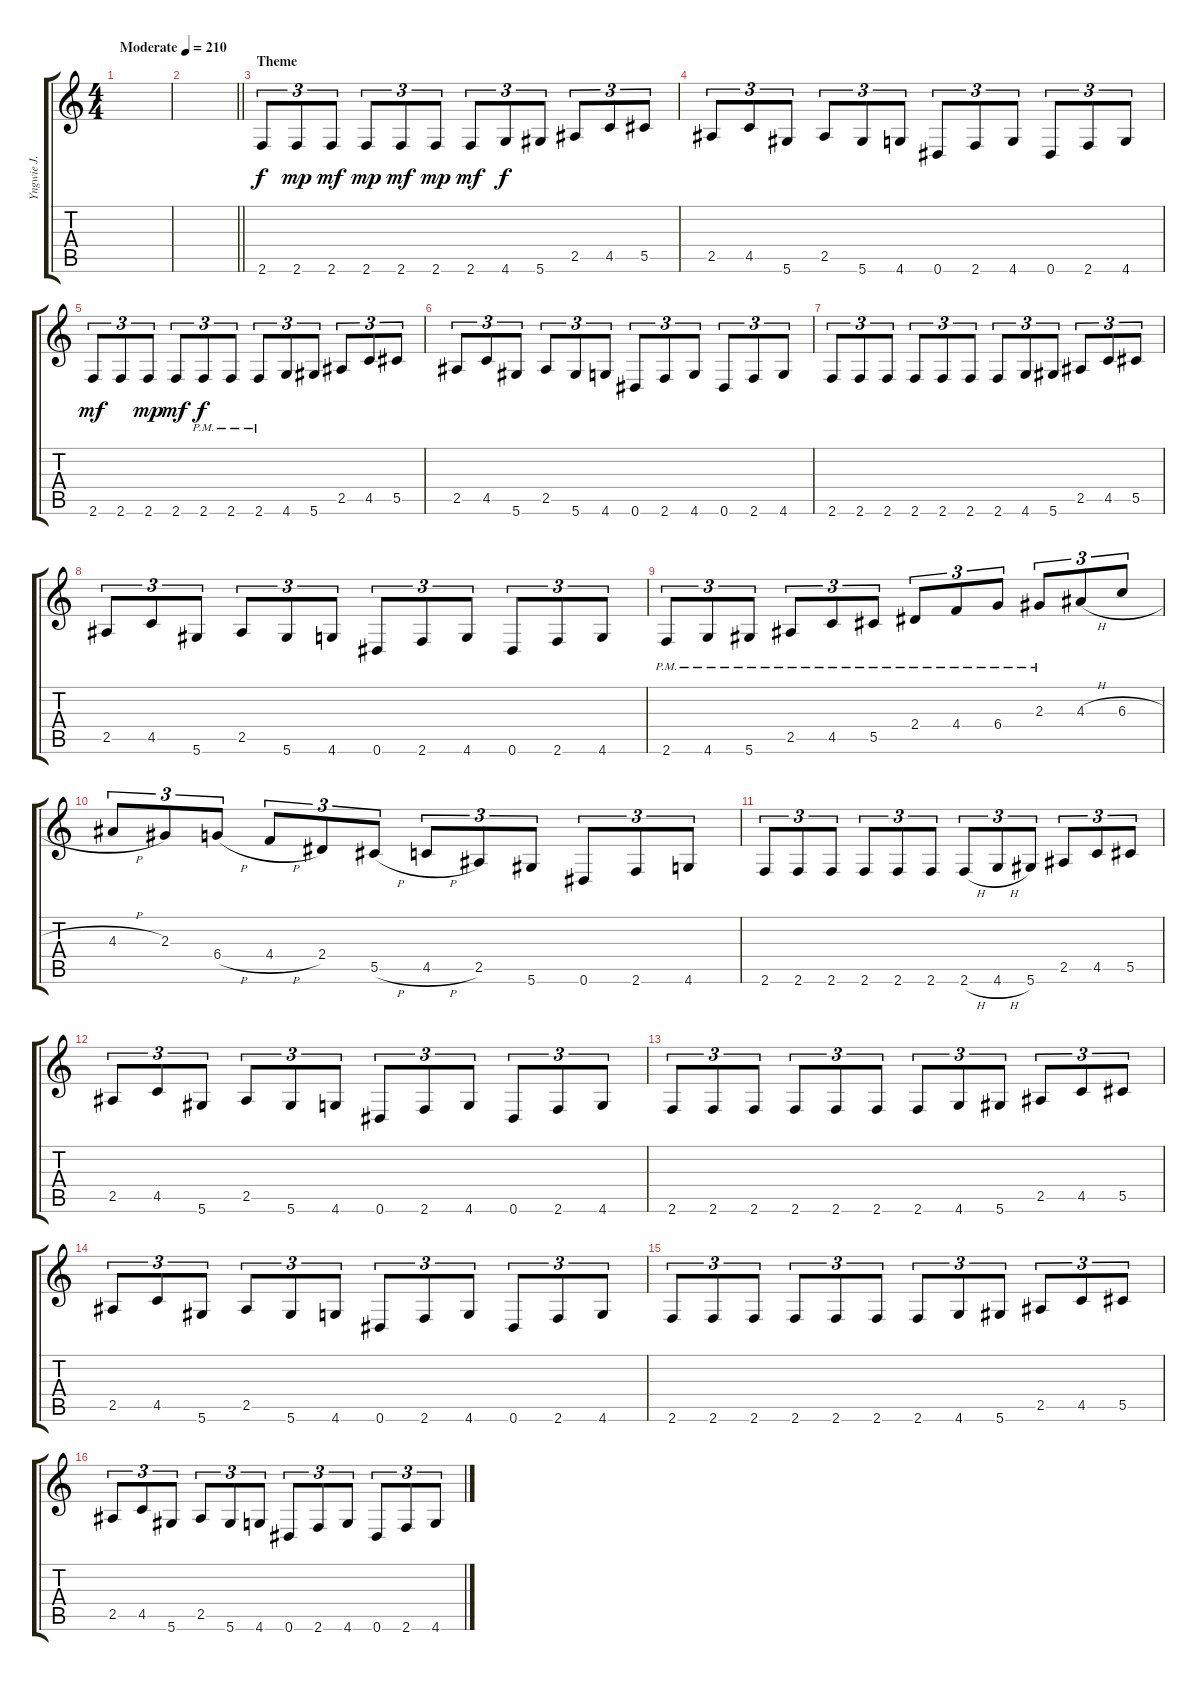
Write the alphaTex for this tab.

\track ("Yngwie J. Malmsteen " "Yngwie J. ") {instrument overdrivenguitar}
\staff {score tabs}
\tuning (Eb4 Bb3 Gb3 Db3 Ab2 Eb2) {hide}
\ts (4 4)
\tempo (210 "Moderate")
\clef g2
\ks c
|
\barLineRight lightlight
|
\section ("" "Theme")
2.6.8{tu (3 2)} 2.6.8{tu (3 2) dy mp} 2.6.8{tu (3 2) dy mf} 2.6.8{tu (3 2) dy mp} 2.6.8{tu (3 2) dy mf} 2.6.8{tu (3 2) dy mp} 2.6.8{tu (3 2) dy mf} 4.6.8{tu (3 2) dy f} 5.6.8{tu (3 2)} 2.5.8{tu (3 2)} 4.5.8{tu (3 2)} 5.5.8{tu (3 2)} |
2.5.8{tu (3 2)} 4.5.8{tu (3 2)} 5.6.8{tu (3 2)} 2.5.8{tu (3 2)} 5.6.8{tu (3 2)} 4.6.8{tu (3 2)} 0.6.8{tu (3 2)} 2.6.8{tu (3 2)} 4.6.8{tu (3 2)} 0.6.8{tu (3 2)} 2.6.8{tu (3 2)} 4.6.8{tu (3 2)} |
2.6.8{tu (3 2) dy mf} 2.6.8{tu (3 2)} 2.6.8{tu (3 2) dy mp} 2.6.8{tu (3 2) dy mf} 2.6{pm}.8{tu (3 2) dy f} 2.6{pm}.8{tu (3 2)} 2.6{pm}.8{tu (3 2)} 4.6.8{tu (3 2)} 5.6.8{tu (3 2)} 2.5.8{tu (3 2)} 4.5.8{tu (3 2)} 5.5.8{tu (3 2)} |
2.5.8{tu (3 2)} 4.5.8{tu (3 2)} 5.6.8{tu (3 2)} 2.5.8{tu (3 2)} 5.6.8{tu (3 2)} 4.6.8{tu (3 2)} 0.6.8{tu (3 2)} 2.6.8{tu (3 2)} 4.6.8{tu (3 2)} 0.6.8{tu (3 2)} 2.6.8{tu (3 2)} 4.6.8{tu (3 2)} |
2.6.8{tu (3 2)} 2.6.8{tu (3 2)} 2.6.8{tu (3 2)} 2.6.8{tu (3 2)} 2.6.8{tu (3 2)} 2.6.8{tu (3 2)} 2.6.8{tu (3 2)} 4.6.8{tu (3 2)} 5.6.8{tu (3 2)} 2.5.8{tu (3 2)} 4.5.8{tu (3 2)} 5.5.8{tu (3 2)} |
2.5.8{tu (3 2)} 4.5.8{tu (3 2)} 5.6.8{tu (3 2)} 2.5.8{tu (3 2)} 5.6.8{tu (3 2)} 4.6.8{tu (3 2)} 0.6.8{tu (3 2)} 2.6.8{tu (3 2)} 4.6.8{tu (3 2)} 0.6.8{tu (3 2)} 2.6.8{tu (3 2)} 4.6.8{tu (3 2)} |
2.6{pm}.8{tu (3 2)} 4.6{pm}.8{tu (3 2)} 5.6{pm}.8{tu (3 2)} 2.5{pm}.8{tu (3 2)} 4.5{pm}.8{tu (3 2)} 5.5{pm}.8{tu (3 2)} 2.4{pm}.8{tu (3 2)} 4.4{pm}.8{tu (3 2)} 6.4{pm}.8{tu (3 2)} 2.3{pm}.8{tu (3 2)} 4.3{h}.8{tu (3 2)} 6.3{h}.8{tu (3 2)} |
4.3{h}.8{tu (3 2)} 2.3.8{tu (3 2)} 6.4{h}.8{tu (3 2)} 4.4{h}.8{tu (3 2)} 2.4.8{tu (3 2)} 5.5{h}.8{tu (3 2)} 4.5{h}.8{tu (3 2)} 2.5.8{tu (3 2)} 5.6.8{tu (3 2)} 0.6.8{tu (3 2)} 2.6.8{tu (3 2)} 4.6.8{tu (3 2)} |
2.6.8{tu (3 2)} 2.6.8{tu (3 2)} 2.6.8{tu (3 2)} 2.6.8{tu (3 2)} 2.6.8{tu (3 2)} 2.6.8{tu (3 2)} 2.6{h}.8{tu (3 2)} 4.6{h}.8{tu (3 2)} 5.6.8{tu (3 2)} 2.5.8{tu (3 2)} 4.5.8{tu (3 2)} 5.5.8{tu (3 2)} |
2.5.8{tu (3 2)} 4.5.8{tu (3 2)} 5.6.8{tu (3 2)} 2.5.8{tu (3 2)} 5.6.8{tu (3 2)} 4.6.8{tu (3 2)} 0.6.8{tu (3 2)} 2.6.8{tu (3 2)} 4.6.8{tu (3 2)} 0.6.8{tu (3 2)} 2.6.8{tu (3 2)} 4.6.8{tu (3 2)} |
2.6.8{tu (3 2)} 2.6.8{tu (3 2)} 2.6.8{tu (3 2)} 2.6.8{tu (3 2)} 2.6.8{tu (3 2)} 2.6.8{tu (3 2)} 2.6.8{tu (3 2)} 4.6.8{tu (3 2)} 5.6.8{tu (3 2)} 2.5.8{tu (3 2)} 4.5.8{tu (3 2)} 5.5.8{tu (3 2)} |
2.5.8{tu (3 2)} 4.5.8{tu (3 2)} 5.6.8{tu (3 2)} 2.5.8{tu (3 2)} 5.6.8{tu (3 2)} 4.6.8{tu (3 2)} 0.6.8{tu (3 2)} 2.6.8{tu (3 2)} 4.6.8{tu (3 2)} 0.6.8{tu (3 2)} 2.6.8{tu (3 2)} 4.6.8{tu (3 2)} |
2.6.8{tu (3 2)} 2.6.8{tu (3 2)} 2.6.8{tu (3 2)} 2.6.8{tu (3 2)} 2.6.8{tu (3 2)} 2.6.8{tu (3 2)} 2.6.8{tu (3 2)} 4.6.8{tu (3 2)} 5.6.8{tu (3 2)} 2.5.8{tu (3 2)} 4.5.8{tu (3 2)} 5.5.8{tu (3 2)} |
2.5.8{tu (3 2)} 4.5.8{tu (3 2)} 5.6.8{tu (3 2)} 2.5.8{tu (3 2)} 5.6.8{tu (3 2)} 4.6.8{tu (3 2)} 0.6.8{tu (3 2)} 2.6.8{tu (3 2)} 4.6.8{tu (3 2)} 0.6.8{tu (3 2)} 2.6.8{tu (3 2)} 4.6.8{tu (3 2)}
